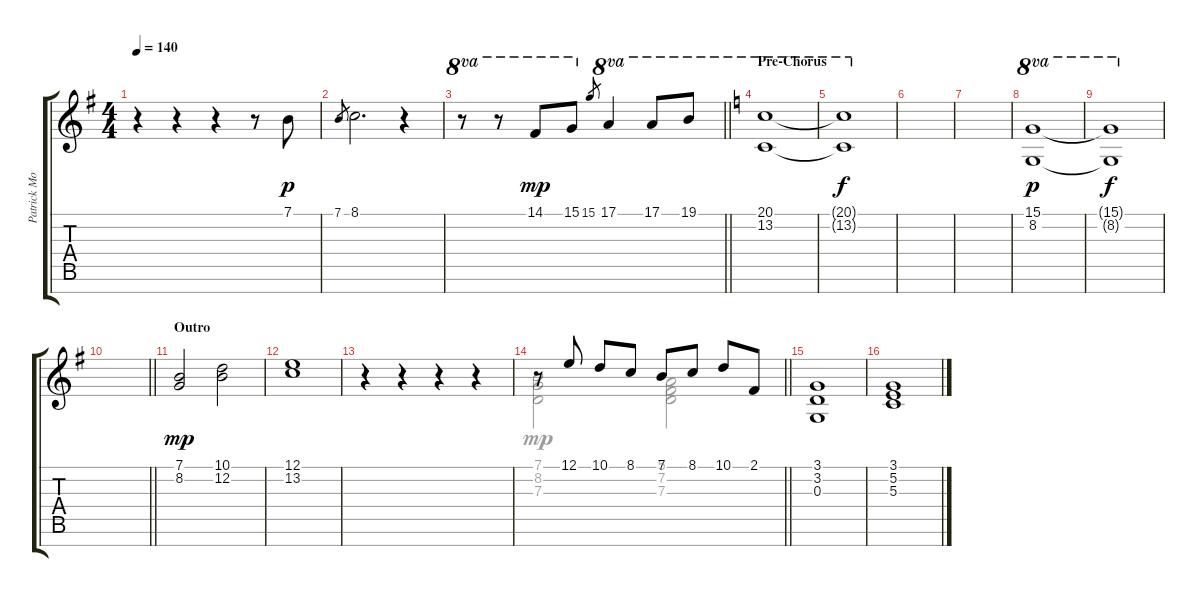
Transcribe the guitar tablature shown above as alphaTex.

\track ("Patrick Moraz 2" "Patrick Mo") {instrument synthvoice}
\staff {score tabs}
\tuning (E4 B3 G3 D3 A2 E2 B1) {hide}
\voice
\ts (4 4)
\tempo 140
\clef g2
\ks g
r.4{dy p instrument overdrivenguitar} r.4 r.4 r.8 7.1.8 |
7.1.8{gr} 8.1.2{d} r.4 |
\barLineRight lightlight
r.8{ot 8va instrument synthbrass1} r.8{ot 8va} 14.1.8{ot 8va dy mp} 15.1.8{ot 8va} 15.1.8{gr} 17.1.4{ot 8va} 17.1.8{ot 8va} 19.1.8{ot 8va} |
\section ("" "Pre-Chorus")
\ks c
(20.1 13.2).1{ot 8va} |
(20.1{t} 13.2{t}).1{ot 8va dy f} |
|
|
(15.1 8.2).1{ot 8va dy p} |
(15.1{t} 8.2{t}).1{ot 8va dy f} |
\barLineRight lightlight
\ks g
|
\section ("" "Outro")
(7.1 8.2).2{dy mp instrument synthvoice} (10.1 12.2).2 |
(12.1 13.2).1 |
r.4{instrument stringensemble1} r.4 r.4 r.4 |
\barLineRight lightlight
r.8 12.1.8 10.1.8 8.1.8 7.1.8 8.1.8 10.1.8 2.1.8 |
\section ("" "")
(3.1 3.2 0.3).1 |
(3.1 5.2 5.3).1
\voice
\clef g2
\ottava regular
\simile none
\ks g
|
|
\barLineRight lightlight
|
\ks c
|
|
|
|
|
|
\barLineRight lightlight
\ks g
|
|
|
|
\barLineRight lightlight
(7.1 8.2 7.3).2{dy mp} (5.1 7.2 7.3).2 |
|
